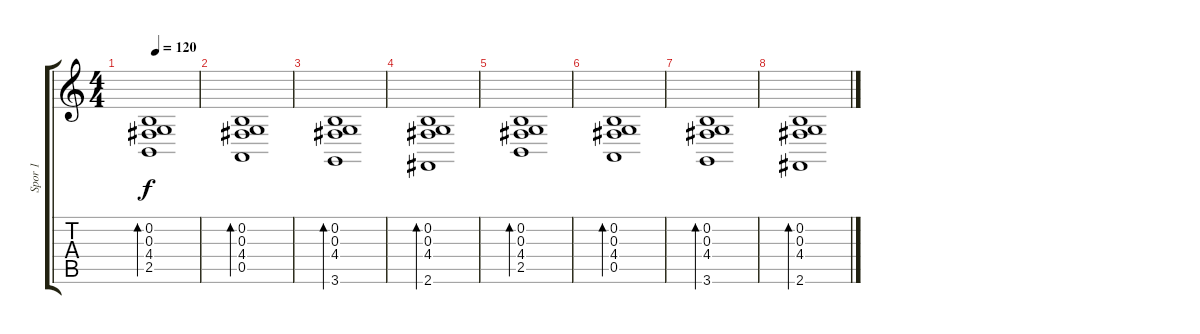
\track ("Spor 1" "Spor 1") {instrument acousticgrandpiano}
\staff {score tabs}
\tuning (E4 B3 G3 D3 A2 E2) {hide}
\ts (4 4)
\tempo 120
\clef g2
\ks c
(0.2 0.3 4.4 2.5).1{bd 480 dy f instrument acousticgrandpiano} |
(0.2 0.3 4.4 0.5).1{bd 480} |
(0.2 0.3 4.4 3.6).1{bd 480} |
(0.2 0.3 4.4 2.6).1{bd 480} |
(0.2 0.3 4.4 2.5).1{bd 480} |
(0.2 0.3 4.4 0.5).1{bd 480} |
(0.2 0.3 4.4 3.6).1{bd 480} |
(0.2 0.3 4.4 2.6).1{bd 480}
